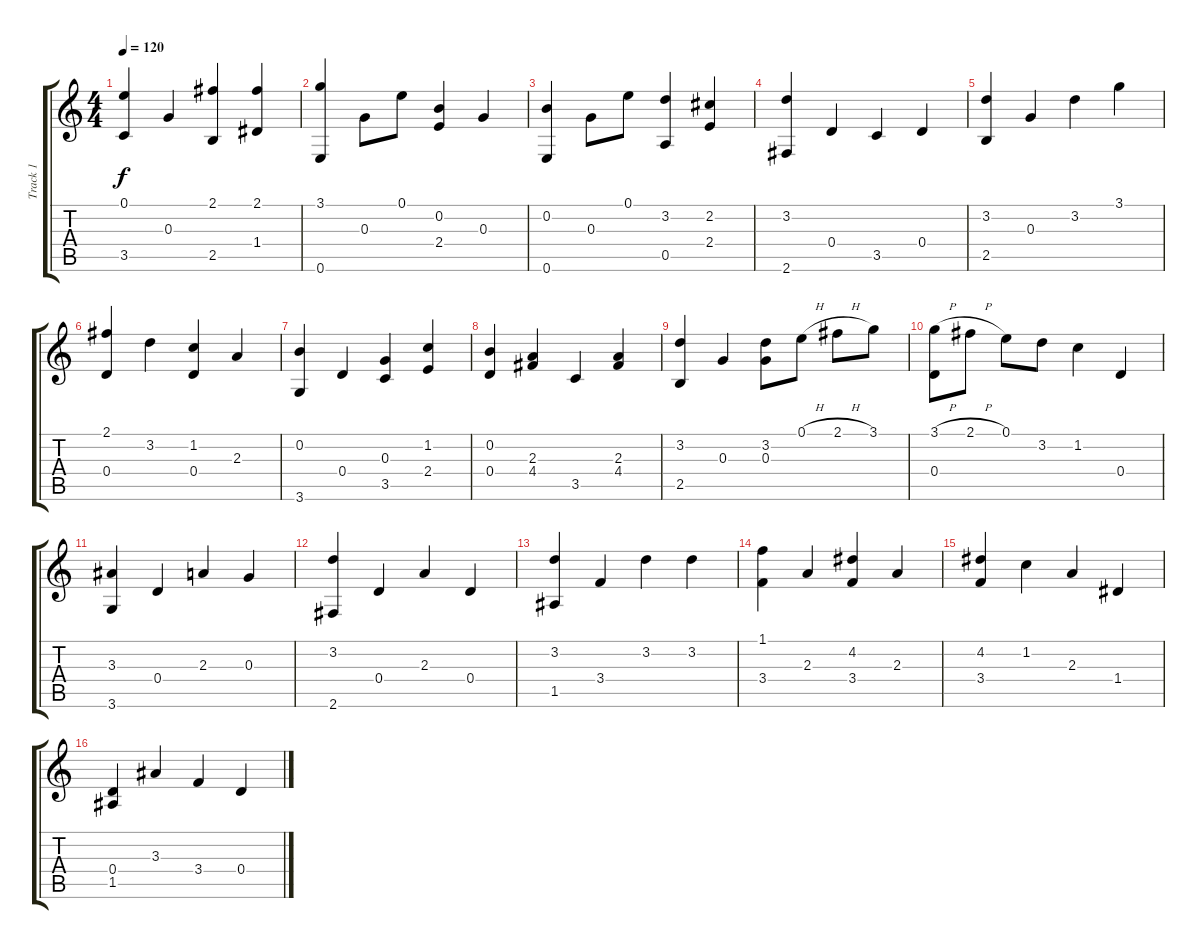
\track ("Track 1" "Track 1") {instrument acousticguitarsteel}
\staff {score tabs}
\tuning (E4 B3 G3 D3 A2 E2) {hide}
\ts (4 4)
\tempo 120
\clef g2
\ks c
(0.1 3.5).4{dy f} 0.3.4 (2.1 2.5).4 (2.1 1.4).4 |
(3.1 0.6).4 0.3.8 0.1.8 (0.2 2.4).4 0.3.4 |
(0.2 0.6).4 0.3.8 0.1.8 (3.2 0.5).4 (2.2 2.4).4 |
(3.2 2.6).4 0.4.4 3.5.4 0.4.4 |
(3.2 2.5).4 0.3.4 3.2.4 3.1.4 |
(2.1 0.4).4 3.2.4 (1.2 0.4).4 2.3.4 |
(0.2 3.6).4 0.4.4 (0.3 3.5).4 (1.2 2.4).4 |
(0.2 0.4).4 (2.3 4.4).4 3.5.4 (2.3 4.4).4 |
(3.2 2.5).4 0.3.4 (3.2 0.3).8 0.1{h}.8 2.1{h}.8 3.1.8 |
(3.1{h} 0.4).8 2.1{h}.8 0.1.8 3.2.8 1.2.4 0.4.4 |
(3.3 3.6).4 0.4.4 2.3.4 0.3.4 |
(3.2 2.6).4 0.4.4 2.3.4 0.4.4 |
(3.2 1.5).4 3.4.4 3.2.4 3.2.4 |
(1.1 3.4).4 2.3.4 (4.2 3.4).4 2.3.4 |
(4.2 3.4).4 1.2.4 2.3.4 1.4.4 |
(0.4 1.5).4 3.3.4 3.4.4 0.4.4
